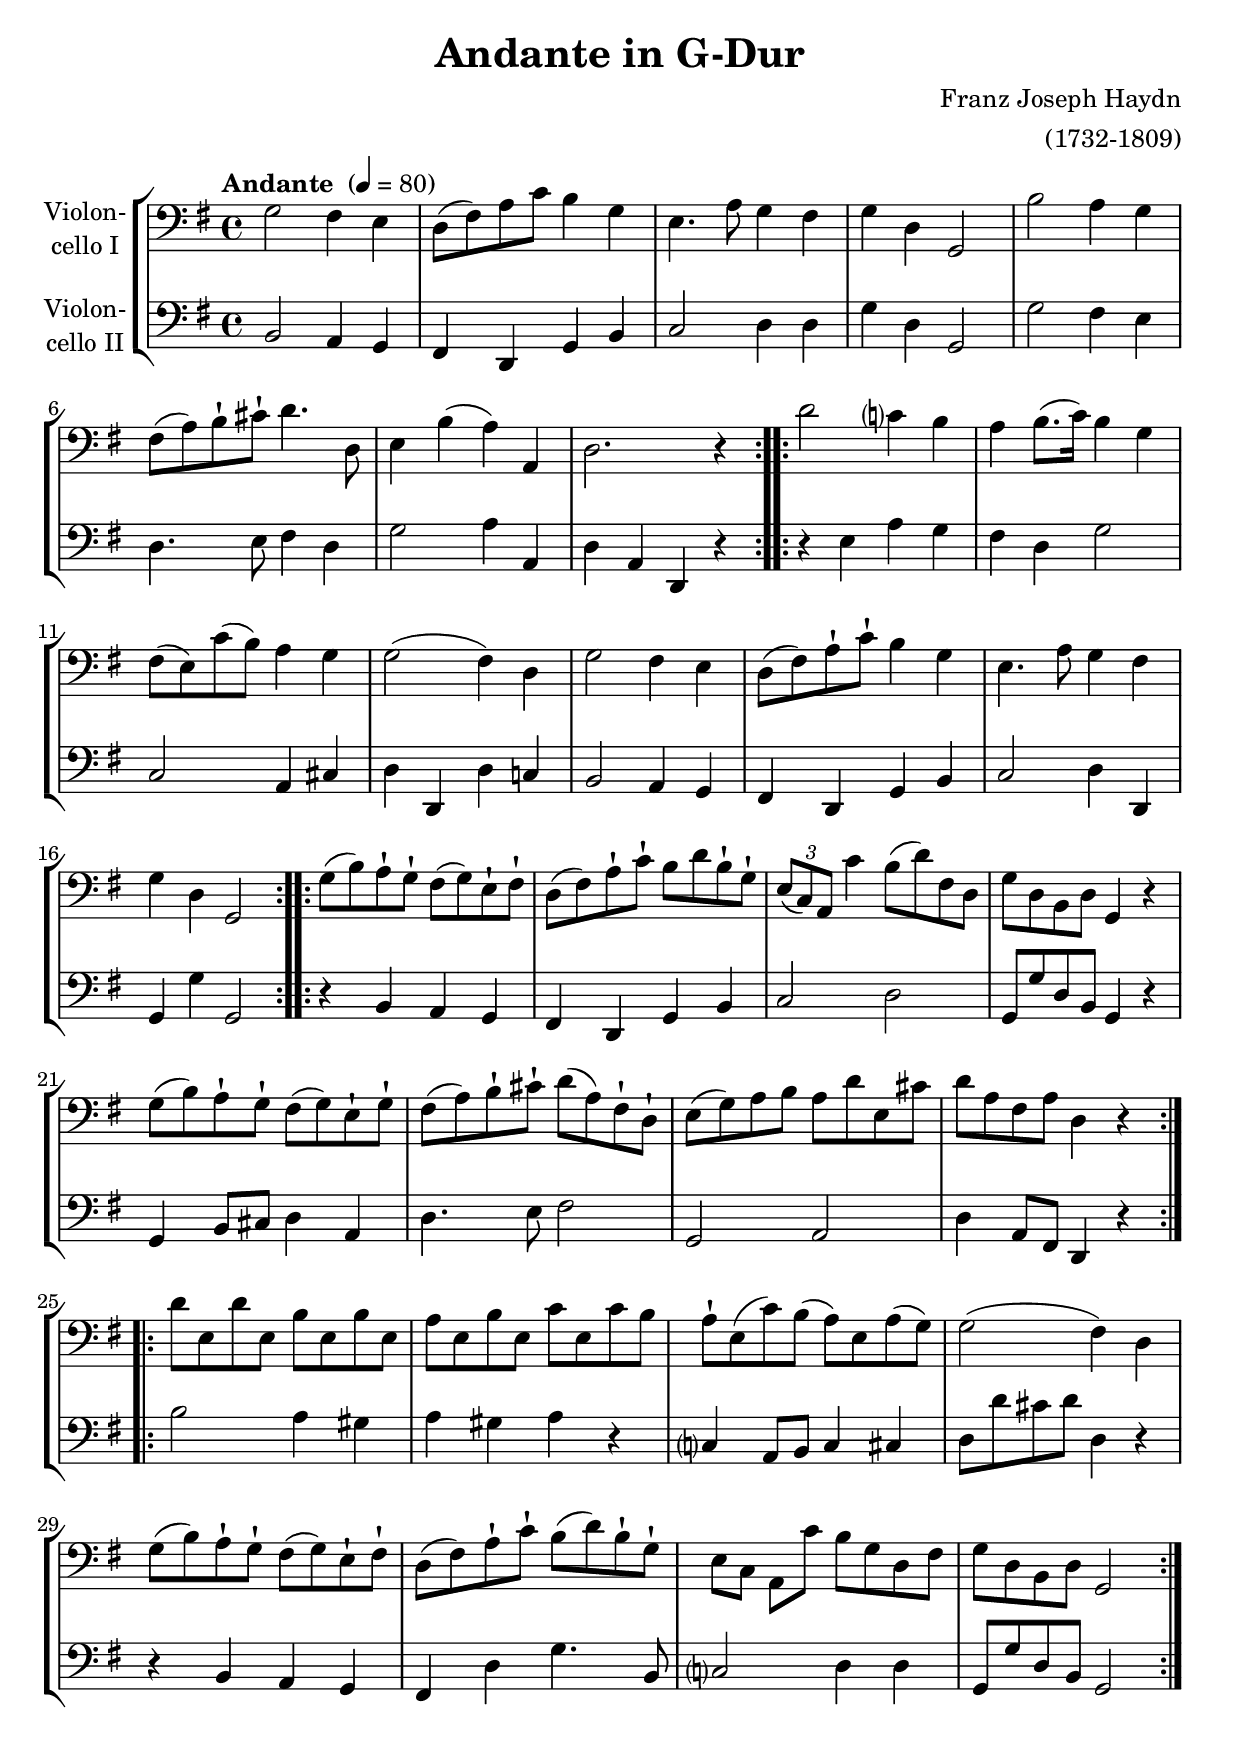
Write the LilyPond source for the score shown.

\version "2.18.2"
\include "deutsch.ly"

#(set-global-staff-size 22)

\header {
  title = "Andante in G-Dur"
  composer  = "Franz Joseph Haydn"
  arranger = "(1732-1809)"
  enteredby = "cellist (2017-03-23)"
}

voiceconsts = {
 \key g \major
 \time 4/4
% \clef "treble"
 \clef "bass"
% \numericTimeSignature
 \compressFullBarRests
 \tempo "Andante " 4=80
}

mifl = "flute"
mist = "string ensemble 1"
%minstr = "accordion"
miba = "bassoon"
%miba = "electric bass (pick)"
%miba = "electric bass (finger)"
%milo = "drawbar organ"
milo = "harpsichord"

dolc = \markup \italic "dolce"

va = \relative c' {
  \voiceconsts

  \repeat volta 2 {
    g2 fis4 e
    d8( fis) a c h4 g
    e4. a8 g4 fis
    g d g,2
    h' a4 g
    fis8( a) h-! cis-! d4. d,8

    e4 h'( a) a,
    d2. r4
  }
  
  \repeat volta 2 {
    d'2 c?4 h
    a h8.( c16) h4 g
    fis8( e) c'( h) a4 g
    g2( fis4) d
    g2 fis4 e

    d8( fis) a-! c-! h4 g
    e4. a8 g4 fis
    g4 d g,2
  }
  
  \repeat volta 2 {
    g'8( h) a-! g-! fis( g) e-! fis-!
    d( fis) a-! c-! h d h-! g-!
    \times 2/3 { e( c) a } c'4 h8( d) fis, d
    g d h d g,4 r

    g'8( h) a-! g-! fis( g) e-! g-!
    fis( a) h-! cis-! d( a) fis-! d-!
    e( g) a h a d e, cis'
    d a fis a d,4 r
  }
  
  \repeat volta 2 {
    d'8 e, d' e, h' e, h' e,
    a e h' e, c' e, c' h

    a-! e( c') h( a) e a( g)
    g2( fis4) d
    g8( h) a-! g-! fis( g) e-! fis-!
    d( fis) a-! c-! h( d) h-! g-!
    e c a[ c'] h g d fis
    g d h d g,2
  }
}

vb = \relative c {
   \voiceconsts

   \repeat volta 2 {
     h2 a4 g
     fis d g h
     c2 d4 d
     g d g,2
     g' fis4 e
     d4. e8 fis4 d

     g2 a4 a,
     d a d, r
   }

   \repeat volta 2 {
     r e' a g
     fis d g2
     c, a4 cis
     d d, d' c!
     h2 a4 g

     fis d g h
     c2 d4 d,
     g g' g,2
   }

   \repeat volta 2 {
     r4 h a g
     fis d g h
     c2 d
     g,8 g' d h g4 r

     g h8 cis d4 a
     d4. e8 fis2
     g, a
     d4 a8 fis d4 r
   }

   \repeat volta 2 {
     h''2 a4 gis
     a gis a r

     c,? a8 h c4 cis
     d8 d' cis d d,4 r
     r h a g
     fis d' g4. h,8
     c?2 d4 d
     g,8 g' d h g2
   }
}


music = \new StaffGroup <<
      \new Staff {
	\set Staff.midiInstrument = \miba
	\set Staff.instrumentName = \markup \center-column { "Violon-" "cello I" }
	\transpose g g { \va }
      }

      \new Staff {
	\set Staff.midiInstrument = \miba
	\set Staff.instrumentName = \markup \center-column { "Violon-" "cello II" }
	\transpose g g { \vb }
      }
>>

\book {
  \score {
    \music
    \layout {}
  }

  \score {
    \unfoldRepeats \music

    \midi {
      \context {
        \Score
      }
    }
  }
}
